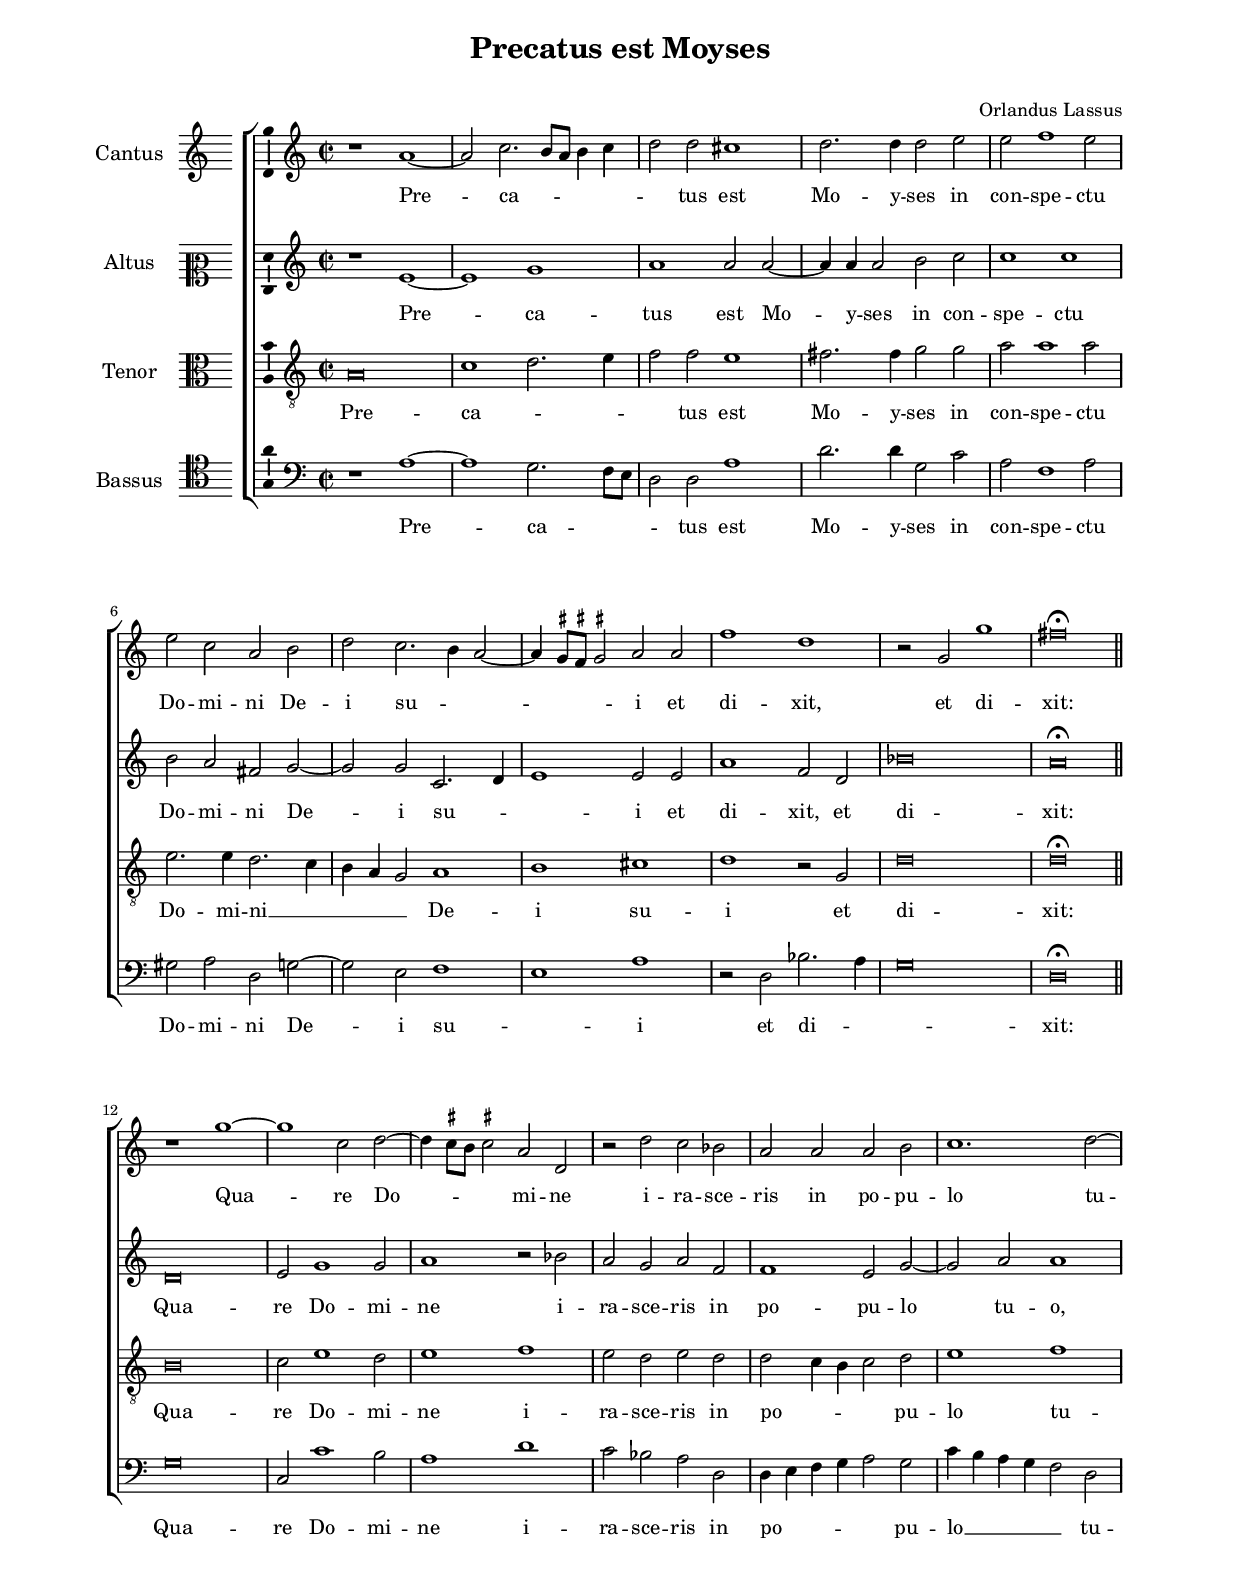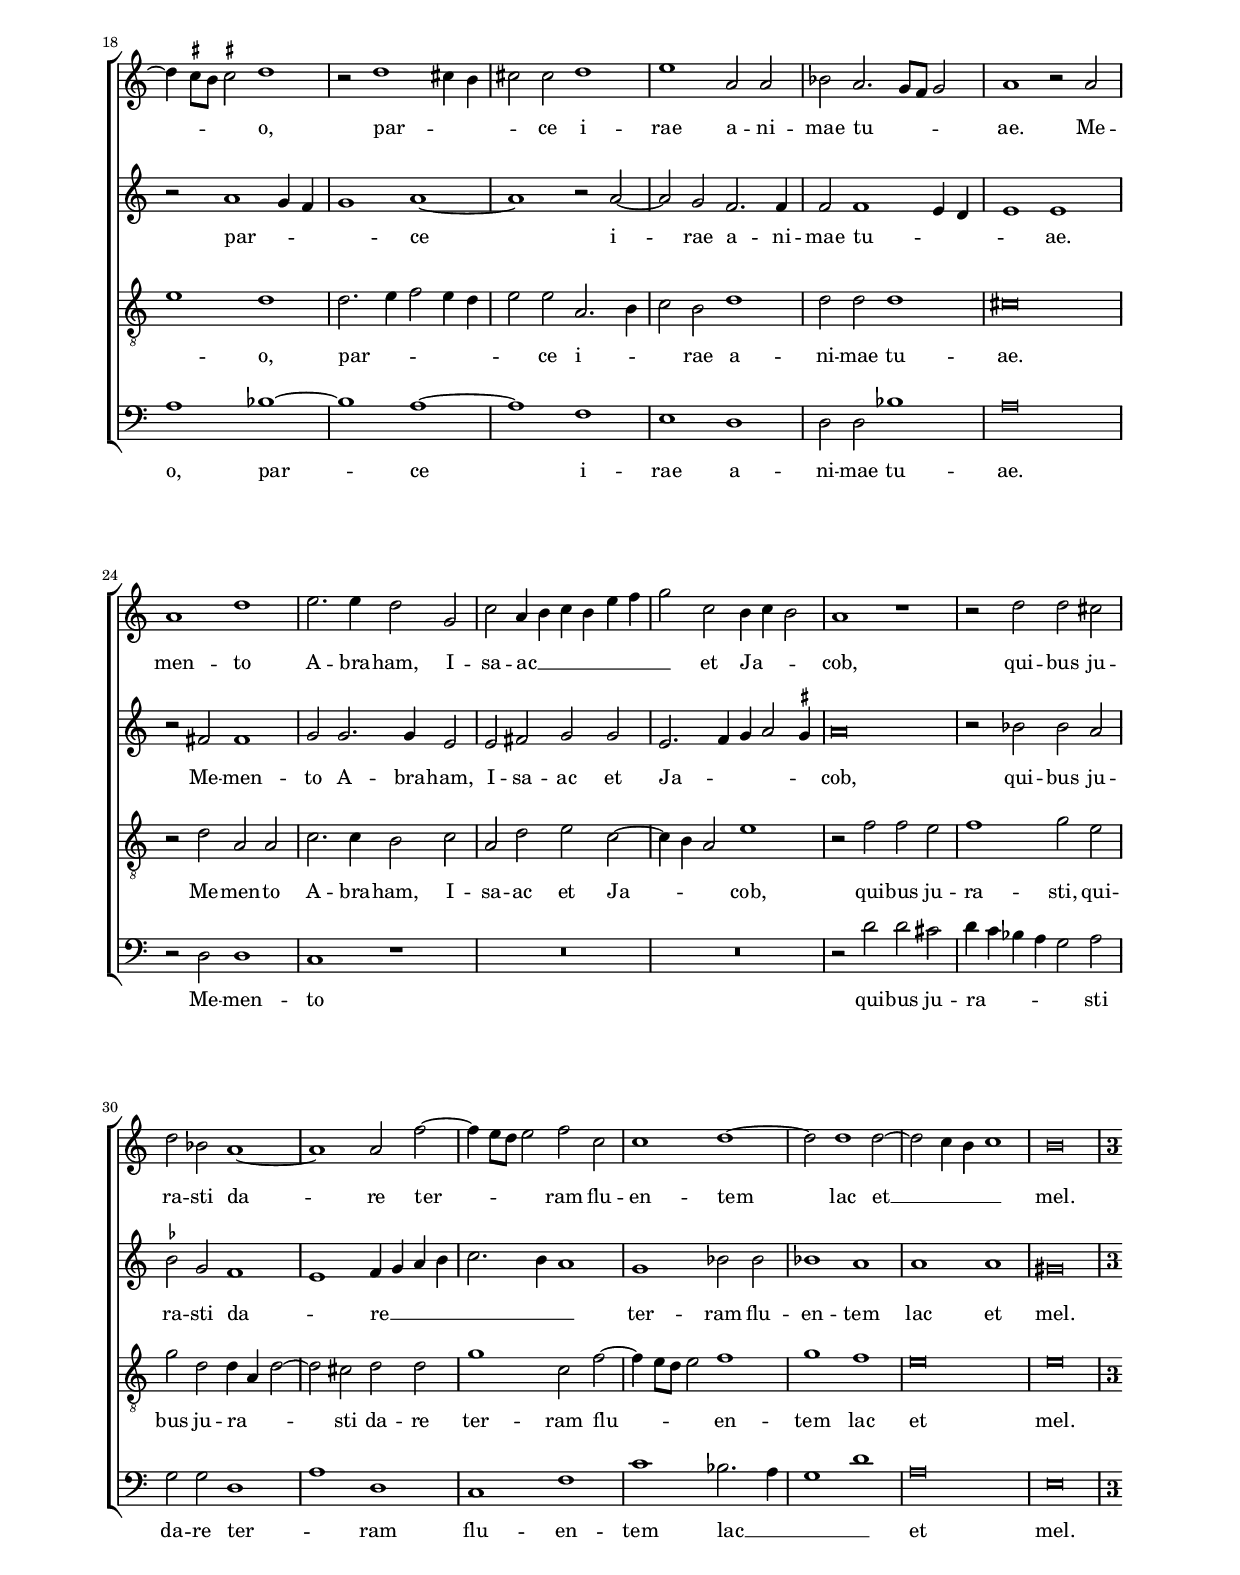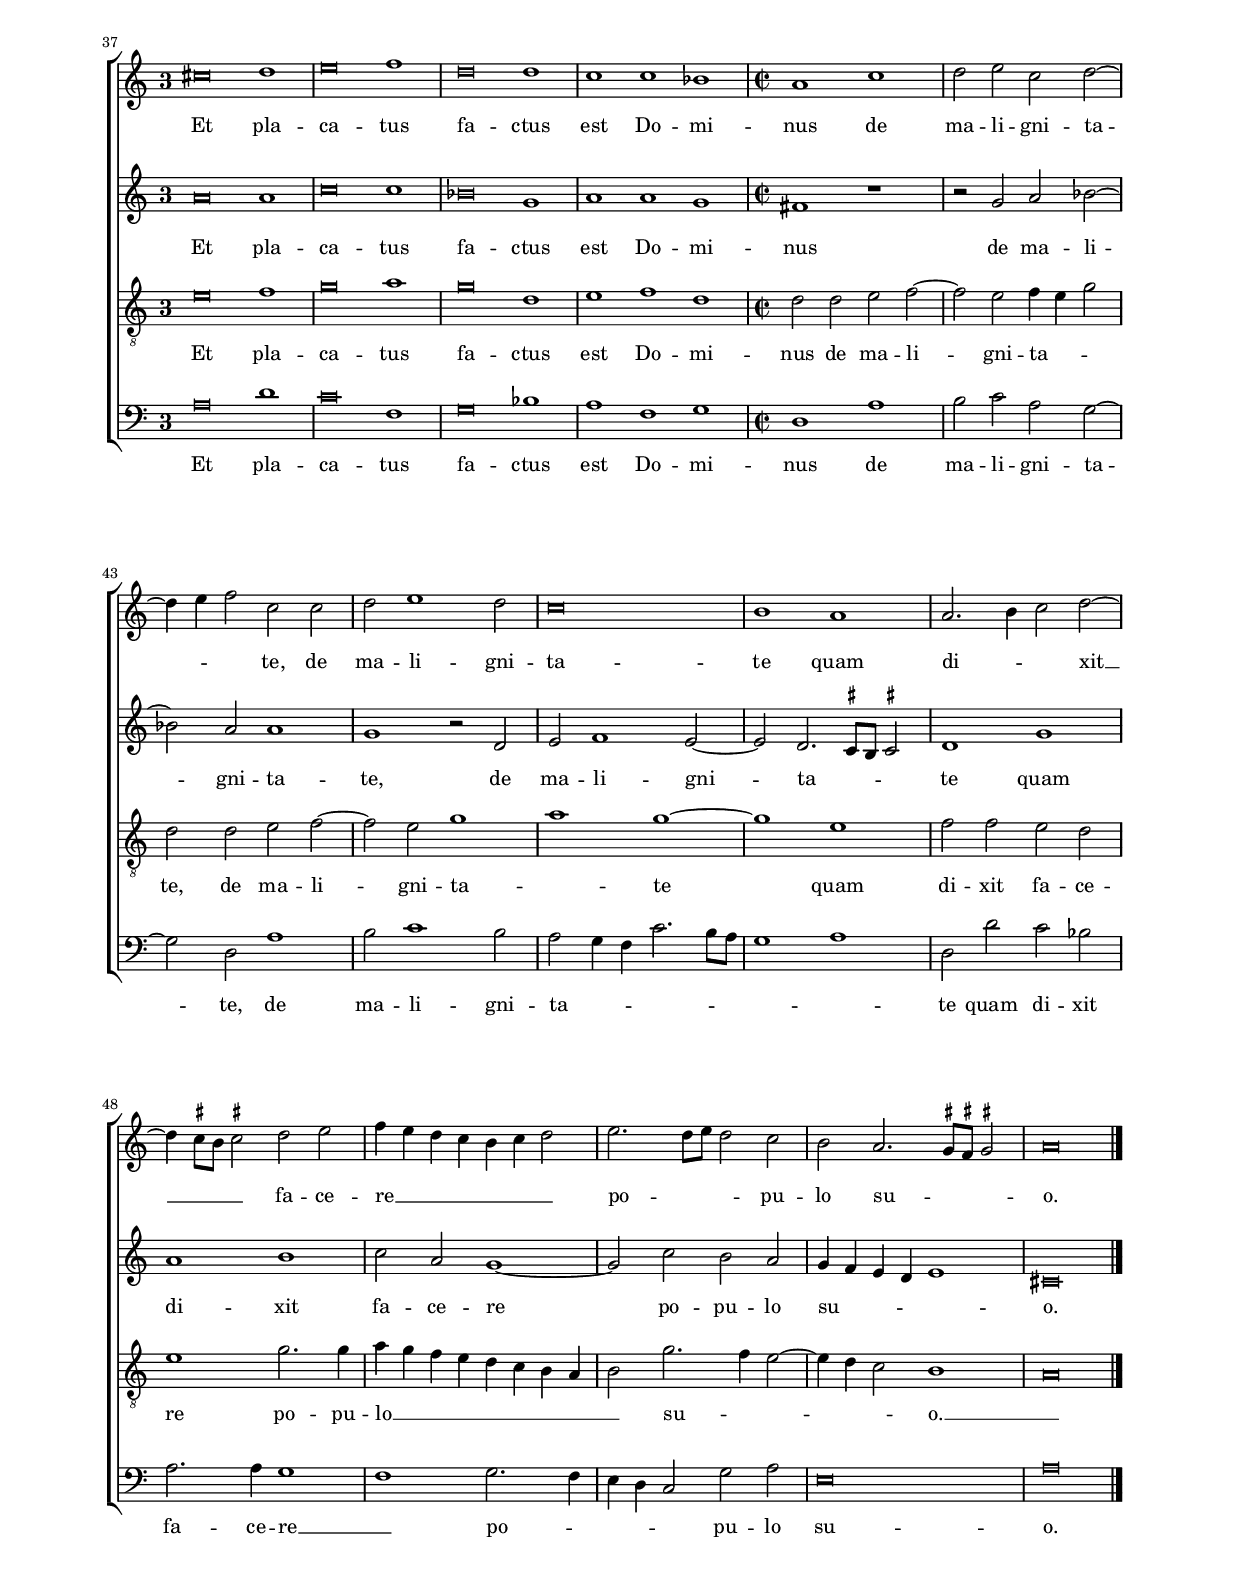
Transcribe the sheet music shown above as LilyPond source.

\header
{
  title="Precatus est Moyses"
  subtitle=\markup { \transparent "x" }
  composer="Orlandus Lassus"
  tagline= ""
}

\version "2.24.1"
\include "deutsch.ly"
#(set-global-staff-size 16)
% #(set-default-paper-size "letter")
#(ly:set-option 'point-and-click #f)

	
global = {
	\key c \major
	\time 2/2 \set Score.measureLength = #(ly:make-moment 2/1)
	\skip 1*2*11 \bar "||" \break
	\skip 1*2*25 \break
	\time 3/1 \once \override Score.TimeSignature.style = #'single-digit
	\skip 1*3*4
	\time 2/2 \set Score.measureLength = #(ly:make-moment 2/1)
	\skip 1*2*12 \bar "|."
	}

	ficta = { \once \set suggestAccidentals = ##t }
	
	forget = #(define-music-function (music) (ly:music?) #{
		\accidentalStyle forget
		$music
		\accidentalStyle default
		#})


\paper
	{
	top-margin = 2 \cm
	bottom-margin = 2 \cm
	left-margin = 2 \cm
	right-margin = 2 \cm
	ragged-bottom = ##f
	ragged-last-bottom = ##f
	print-page-number = ##f
	system-system-spacing = #'((basic-distance . 20) (minimum-distance . 14) (padding . 8) (strechability . 150))
%	systems-per-page = 3
%	min-systems-per-page = 3
	}


incipitcantus = \markup { \score {
	{
	\set Staff.instrumentName = \markup { \fontsize #1 "Cantus" }
	\key c \major
	\clef violin
	s4 \bar ""
	}
	\layout  {
	raggedright = ##t
	indent = 1.6 \cm
	line-width = 2.5\cm
	\context { \Staff \remove Time_signature_engraver }
	\override Staff.Clef.Y-extent = #'(0 . 0)
	}} \hspace #1 }
	
	  
incipitaltus = \markup { \score {
	{
	\set Staff.instrumentName = \markup { \fontsize #1 "Altus" }
	\key c \major
	\clef mezzosoprano
	s4 \bar ""
	}
	\layout  {
	raggedright = ##t
	indent = 1.6 \cm
	line-width = 2.5\cm
	\context { \Staff \remove Time_signature_engraver }
	\override Staff.Clef.Y-extent = #'(0 . 0)
	}} \hspace #1 }


incipittenor = \markup { \score {
	{
	\set Staff.instrumentName = \markup { \fontsize #1 "Tenor" }
	\key c \major
	\clef alto
	s4 \bar ""
	}
	\layout  {
	raggedright = ##t
	indent = 1.6 \cm
	line-width = 2.5\cm
	\context { \Staff \remove Time_signature_engraver }
	\override Staff.Clef.Y-extent = #'(0 . 0)
	}} \hspace #1 }


incipitbassus = \markup { \score {
	{
	\set Staff.instrumentName = \markup { \fontsize #1 "Bassus" }
	\key c \major
	\clef tenor
	s4 \bar ""
	}
	\layout  {
	raggedright = ##t
	indent = 1.6 \cm
	line-width = 2.5\cm
	\context { \Staff \remove Time_signature_engraver }
	\override Staff.Clef.Y-extent = #'(0 . 0)
	}} \hspace #1 }


cantus =  \relative c''
	{
	r1 a~
	a2 c2. h8 a h4 c
	d2 d cis1
	d2. d4 d2 e
%5
	e2 f1 e2 |
	e2 c a h
	d2 c2. h4 a2~
	a4 \ficta gis8 \ficta fis \ficta gis!2 a2 a
	f'1 d
%10
	r2 g, g'1 |
	fis\breve^\fermata
	r1 g~
	g1 c,2 d~
	d4 \ficta cis8 h \ficta cis!2 a d,
%15
	r2 d' c b |
	a2 a a h
	c1. d2~
	d4 \ficta cis8 h \ficta cis!2 d1
	r2 d1 cis4 h
%20
	cis2 cis d1 |
	e1 a,2 a
	b2 a2. g8 f g2
	a1 r2 a
	a1 d
%25
	e2. e4 d2 g, |
	c2 a4 h c h e f
	g2 c, h4 c h2
	a1 r
	r2 d d cis
%30
	d2 b a1~ |
	a1 a2 f'~
	f4 e8 d e2 f c
	c1 d~
	d2 d1 d2~
%35
	d2 c4 h c1 |
	h\breve
% Triple time - coloration
	cis\breve d1
	e\breve f1
	d\breve d1
%40
	c1 c b
% End of triple time
	a1 c |
	d2 e c d~
	d4 e f2 c c
	d2 e1 d2
%45
	c\breve
	h1 a |
	a2. h4 c2 d~
	d4 \ficta cis8 h \ficta cis!2 d e
	f4 e d c h c d2
%50
	e2. d8 e d2 c
	h2 a2. \ficta gis8 \ficta fis \ficta gis!2 |
	a\breve |
	}


altus =  \relative c'
	{
	r1 e~
	e1 g
	a1 a2 a~
	a4 a a2 h c
%5
	c1 c |
	h2 a fis g~
	g2 g c,2. d4
	e1 e2 e
	a1 f2 d
%10
	b'\breve |
	a\breve^\fermata |
	d,\breve
	e2 g1 g2
	a1 r2 b
%15
	a2 g a f |
	f1 e2 g~
	g2 a a1
	r2 a1 g4 f
	g1 a~
%20
	a1 r2 a~ |
	a2 g f2. f4
	f2 f1 e4 d
	e1 e
	r2 fis fis1
%25
	g2 g2. g4 e2 |
	e2 fis g g
	e2. f4 g a2 \ficta gis4
	a\breve
	r2 b b a
%30
	\ficta b2 g f1 |
	e1 f4 g a h
	c2. h4 a1
	g1 b2 b
	b1 a
%35
	a1 a |
	gis\breve |
% Triple time - coloration
	a\breve a1
	c\breve c1
	b\breve g1
%40
	a1 a g |
% End of triple time
	fis1 r
	r2 g a b~
	b2 a a1
	g1 r2 d
%45
	e2 f1 e2~ |
	e2 d2. \ficta cis8 h \ficta cis!2
	d1 g
	a1 h
	c2 a g1~
%50
	g2 c h a |
	g4 f e d e1
	cis\breve |	
	}


tenor =  \relative c'
	{
	a\breve
	c1 d2. e4
	f2 f e1
	fis2. fis4 g2 g
%5
	a2 a1 a2 |
	e2. e4 d2. c4
	h4 a g2 a1
	h1 cis
	d1 r2 g,
%10
	d'\breve |
	d\breve^\fermata |
	h\breve
	c2 e1 d2
	e1 f
%15
	e2 d e d
	d2 c4 h c2 d |
	e1 f
	e1 d
	d2. e4 f2 e4 d
%20
	e2 e a,2. h4
	c2 h d1 |
	d2 d d1
	cis\breve
	r2 d a a
%25
	c2. c4 h2 c
	a2 d e c~ |
	c4 h a2 e'1
	r2 f f e
	f1 g2 e
%30
	g2 d d4 a d2~
	d2 cis d d |
	g1 c,2 f~
	f4 e8 d e2 f1
	g1 f
%35
	e\breve
	e\breve |
% Triple time - coloration
	e\breve f1
	g\breve a1
	g\breve d1
%40
	e1 f d |
% End of triple time
	d2 d e f~
	f2 e f4 e g2
	d2 d e f~
	f2 e g1
%45
	a1 g~ |
	g1 e
	f2 f e d
	e1 g2. g4
	a4 g f e d c h a
%50
	h2 g'2. f4 e2~ |
	e4 d c2 h1
	a\breve |
	}


bassus  =  \relative c
	{
	r1 a'~
	a1 g2. f8 e
	d2 d a'1
	d2. d4 g,2 c
%5
	a2 f1 a2 |
	gis2 a d, g~
	g2 e f1
	e1 a
	r2 d, b'2. a4
%10
	g\breve |
	d\breve^\fermata |
	g\breve
	c,2 c'1 h2
	a1 d
%15
	c2 b a d, |
	d4 e f g a2 g
	c4 h a g f2 d
	a'1 b~
	b1 a~
%20
	a1 f |
	e1 d
	d2 d b'1
	a\breve
	r2 d, d1
%25
	c1 r |
	R\breve
	R\breve
	r2 d' d cis
	d4 c b a g2 a
%30
	g2 g d1 |
	a'1 d,
	c1 f
	c'1 b2. a4
	g1 d'
%35
	a\breve |
	e\breve |
% Triple time - coloration
	a\breve d1
	c\breve f,1
	g\breve b1
%40
	a1 f g |
% End of triple time
	d1 a'
	h2 c a g~
	g2 d a'1
	h2 c1 h2
%45
	a2 g4 f c'2. h8 a |
	g1 a
	d,2 d' c b
	a2. a4 g1
	f1 g2. f4
%50
	e4 d c2 g' a |
	e\breve
	a\breve |
	}

lyricscantus = \lyricmode {
	Pre -- ca -- _ _ _ _ _ tus est Mo -- y -- ses
	in con -- spe -- ctu Do -- mi -- ni De -- i su -- _ _ _ _ _ i
	et di -- xit,
	et di -- xit:
	Qua -- re Do -- _ _ _ mi -- ne i -- ra -- sce -- ris in po -- pu -- lo tu -- _ _ _ o,
	par -- _ _ _ ce i -- rae a -- ni -- mae tu -- _ _ _ ae.
	Me -- men -- to A -- bra -- ham, I -- sa -- ac __ _ _ _ _ _ _ et Ja -- _ _ cob,
	qui -- bus ju -- ra -- sti da -- re ter -- _ _ _ ram
	flu -- en -- tem lac et __ _ _ _ mel.
	Et pla -- ca -- tus fa -- ctus est Do -- mi -- nus
	de ma -- li -- gni -- ta -- _ _ te,
	de ma -- li -- gni -- ta -- te
	quam di -- _ _ xit __ _ _ _ fa -- ce -- re __ _ _ _ _ _ _ po -- _ _ _ pu -- lo su -- _ _ _ o.
	}


lyricsaltus = \lyricmode {
	Pre -- ca -- tus est Mo -- y -- ses
	in con -- spe -- ctu Do -- mi -- ni De -- i su -- _ _ i
	et di -- xit,
	et di -- xit:
	Qua -- re Do -- mi -- ne i -- ra -- sce -- ris in po -- pu -- lo tu -- o,
	par -- _ _ _ ce i -- rae a -- ni -- mae tu -- _ _ _ ae.
	Me -- men -- to A -- bra -- ham, I -- sa -- ac et Ja -- _ _ _ _ cob,
	qui -- bus ju -- ra -- sti da -- _ re __ _ _ _ _ _ _ ter -- ram
	flu -- en -- tem lac et mel.
	Et pla -- ca -- tus fa -- ctus est Do -- mi -- nus
	de ma -- li -- gni -- ta -- te,
	de ma -- li -- gni -- ta -- _ _ _ te
	quam di -- xit fa -- ce -- re po -- pu -- lo su -- _ _ _ _ o.
	}


lyricstenor = \lyricmode {
	Pre -- ca -- _ _ _ tus est Mo -- y -- ses
	in con -- spe -- ctu Do -- mi -- ni __ _ _ _ _ De -- i su -- i
	et di -- xit:
	Qua -- re Do -- mi -- ne i -- ra -- sce -- ris in po -- _ _ _ pu -- lo tu -- _ o,
	par -- _ _ _ _ _ ce i -- _ _ rae a -- ni -- mae tu -- ae.
	Me -- men -- to A -- bra -- ham, I -- sa -- ac et Ja -- _ _ cob,
	qui -- bus ju -- ra -- sti,
	qui -- bus ju -- ra -- _ _ sti da -- re ter -- ram
	flu -- _ _ _ en -- tem lac et mel.
	Et pla -- ca -- tus fa -- ctus est Do -- mi -- nus
	de ma -- li -- gni -- ta -- _ _ te,
	de ma -- li -- gni -- ta -- _ te
	quam di -- xit fa -- ce -- re po -- pu -- lo __ _ _ _ _ _ _ _ _ su -- _ _ _ _ o. __ _
	}


lyricsbassus = \lyricmode {
	Pre -- ca -- _ _ _ tus est Mo -- y -- ses
	in con -- spe -- ctu Do -- mi -- ni De -- i su -- _ i
	et di -- _ _ xit:
	Qua -- re Do -- mi -- ne i -- ra -- sce -- ris in po -- _ _ _ _ pu -- lo __ _ _ _ _ tu -- o,
	par -- ce i -- rae a -- ni -- mae tu -- ae.
	Me -- men -- to
	qui -- bus ju -- ra -- _ _ _ _ sti da -- re ter -- _ ram
	flu -- en -- tem lac __ _ _ _ et mel.
	Et pla -- ca -- tus fa -- ctus est Do -- mi -- nus
	de ma -- li -- gni -- ta -- te,
	de ma -- li -- gni -- ta -- _ _ _ _ _ _ _ te
	quam di -- xit fa -- ce -- re __ _ po -- _ _ _ _ pu -- lo su -- o.
	}


\score
{  
	\transpose c c {
	\new ChoirStaff \with { \override StaffGrouper.staff-staff-spacing.basic-distance = #13 }
	<<

	\new Staff << \global
	\new Voice="v1" {
		\set Staff.instrumentName=\incipitcantus
	%	\set Staff.instrumentName="S"
		\set Staff.midiInstrument = "reed organ"
		\clef "violin"
		\cantus }
	\new Lyrics \lyricsto "v1" {\lyricscantus }
	>>


	\new Staff << \global
	\new Voice="v2" {
		\set Staff.instrumentName=\incipitaltus
	%	\set Staff.instrumentName="A"
		\set Staff.midiInstrument = "reed organ"
		\clef "violin" 
		\altus}
	\new Lyrics \lyricsto "v2" {\lyricsaltus }
	>>


	\new Staff << \global
	\new Voice="v3" {
		\set Staff.instrumentName=\incipittenor
	%	\set Staff.instrumentName="T"
		\set Staff.midiInstrument = "reed organ"
		\clef "G_8"
		\tenor }
	\new Lyrics \lyricsto "v3" {\lyricstenor }
	>>


	\new Staff << \global
	\new Voice="v4" {
		\set Staff.instrumentName=\incipitbassus
	%	\set Staff.instrumentName="B"
		\set Staff.midiInstrument = "reed organ"
		\clef bass 
		\bassus }
	\new Lyrics \lyricsto "v4" {\lyricsbassus}
	>>

	>>
	} % transpose

	\layout
	{
	indent = 2.3 \cm
	\context { \Lyrics \override VerticalAxisGroup.nonstaff-relatedstaff-spacing.padding = #2 }
%	\context { \Lyrics \override LyricText.font-size = #1 }
%	\context { \Staff \override TimeSignature.break-visibility = #end-of-line-invisible }
	\context { \Staff \consists Ambitus_engraver }
	\context { \Score \override BarNumber.padding = #2 }
	\context { \Voice \override NoteHead.style = #'baroque }
	}

\midi
	{
	\tempo 2 = 90
	}
	
}


% EOF
